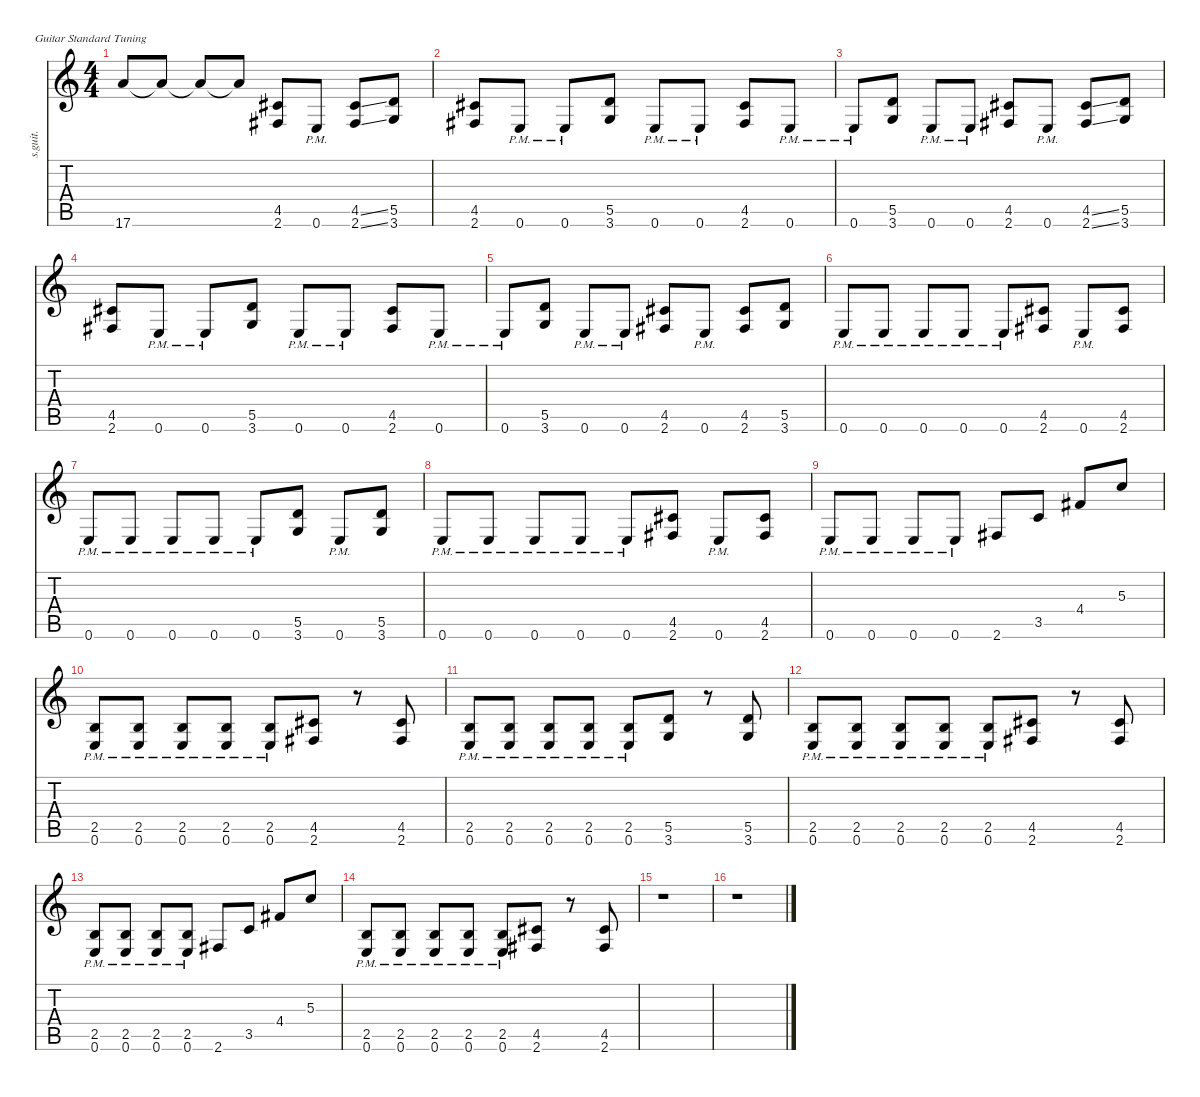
\defaultSystemsLayout 4
\hideDynamics
\bracketExtendMode nobrackets
\track ("" "s.guit.") {instrument distortionguitar}
\staff {score tabs}
\tuning (E4 B3 G3 D3 A2 E2)
\ts (4 4)
\tempo (153 hide)
\clef g2
\ks c
17.6{t}.8{dy f} 17.6{t}.8 17.6{t}.8 17.6{t}.8 (4.5{acc #} 2.6{acc #}).8 0.6{pm}.8 (4.5{ss acc #} 2.6{ss acc #}).8 (5.5 3.6).8 |
(4.5{acc #} 2.6{acc #}).8 0.6{pm}.8 0.6{pm}.8 (5.5 3.6).8 0.6{pm}.8 0.6{pm}.8 (4.5{acc #} 2.6{acc #}).8 0.6{pm}.8 |
0.6{pm}.8 (5.5 3.6).8 0.6{pm}.8 0.6{pm}.8 (4.5{acc #} 2.6{acc #}).8 0.6{pm}.8 (4.5{ss acc #} 2.6{ss acc #}).8 (5.5 3.6).8 |
(4.5{acc #} 2.6{acc #}).8 0.6{pm}.8 0.6{pm}.8 (5.5 3.6).8 0.6{pm}.8 0.6{pm}.8 (4.5{acc #} 2.6{acc #}).8 0.6{pm}.8 |
0.6{pm}.8 (5.5 3.6).8 0.6{pm}.8 0.6{pm}.8 (4.5{acc #} 2.6{acc #}).8 0.6{pm}.8 (4.5{acc #} 2.6{acc #}).8 (5.5 3.6).8 |
0.6{pm}.8 0.6{pm}.8 0.6{pm}.8 0.6{pm}.8 0.6{pm}.8 (4.5{acc #} 2.6{acc #}).8 0.6{pm}.8 (4.5{acc #} 2.6{acc #}).8 |
0.6{pm}.8 0.6{pm}.8 0.6{pm}.8 0.6{pm}.8 0.6{pm}.8 (5.5 3.6).8 0.6{pm}.8 (5.5 3.6).8 |
0.6{pm}.8 0.6{pm}.8 0.6{pm}.8 0.6{pm}.8 0.6{pm}.8 (4.5{acc #} 2.6{acc #}).8 0.6{pm}.8 (4.5{acc #} 2.6{acc #}).8 |
0.6{pm}.8 0.6{pm}.8 0.6{pm}.8 0.6{pm}.8 2.6{acc #}.8 3.5.8 4.4{acc #}.8 5.3.8 |
(2.5{pm} 0.6{pm}).8 (2.5{pm} 0.6{pm}).8 (2.5{pm} 0.6{pm}).8 (2.5{pm} 0.6{pm}).8 (2.5{pm} 0.6{pm}).8 (4.5{acc #} 2.6{acc #}).8 r.8 (4.5{acc #} 2.6{acc #}).8 |
(2.5{pm} 0.6{pm}).8 (2.5{pm} 0.6{pm}).8 (2.5{pm} 0.6{pm}).8 (2.5{pm} 0.6{pm}).8 (2.5{pm} 0.6{pm}).8 (5.5 3.6).8 r.8 (5.5 3.6).8 |
(2.5{pm} 0.6{pm}).8 (2.5{pm} 0.6{pm}).8 (2.5{pm} 0.6{pm}).8 (2.5{pm} 0.6{pm}).8 (2.5{pm} 0.6{pm}).8 (4.5{acc #} 2.6{acc #}).8 r.8 (4.5{acc #} 2.6{acc #}).8 |
(2.5{pm} 0.6{pm}).8 (2.5{pm} 0.6{pm}).8 (2.5{pm} 0.6{pm}).8 (2.5{pm} 0.6{pm}).8 2.6{acc #}.8 3.5.8 4.4{acc #}.8 5.3.8 |
(2.5{pm} 0.6{pm}).8 (2.5{pm} 0.6{pm}).8 (2.5{pm} 0.6{pm}).8 (2.5{pm} 0.6{pm}).8 (2.5{pm} 0.6{pm}).8 (4.5{acc #} 2.6{acc #}).8 r.8 (4.5{acc #} 2.6{acc #}).8 |
r.1 |
r.1
